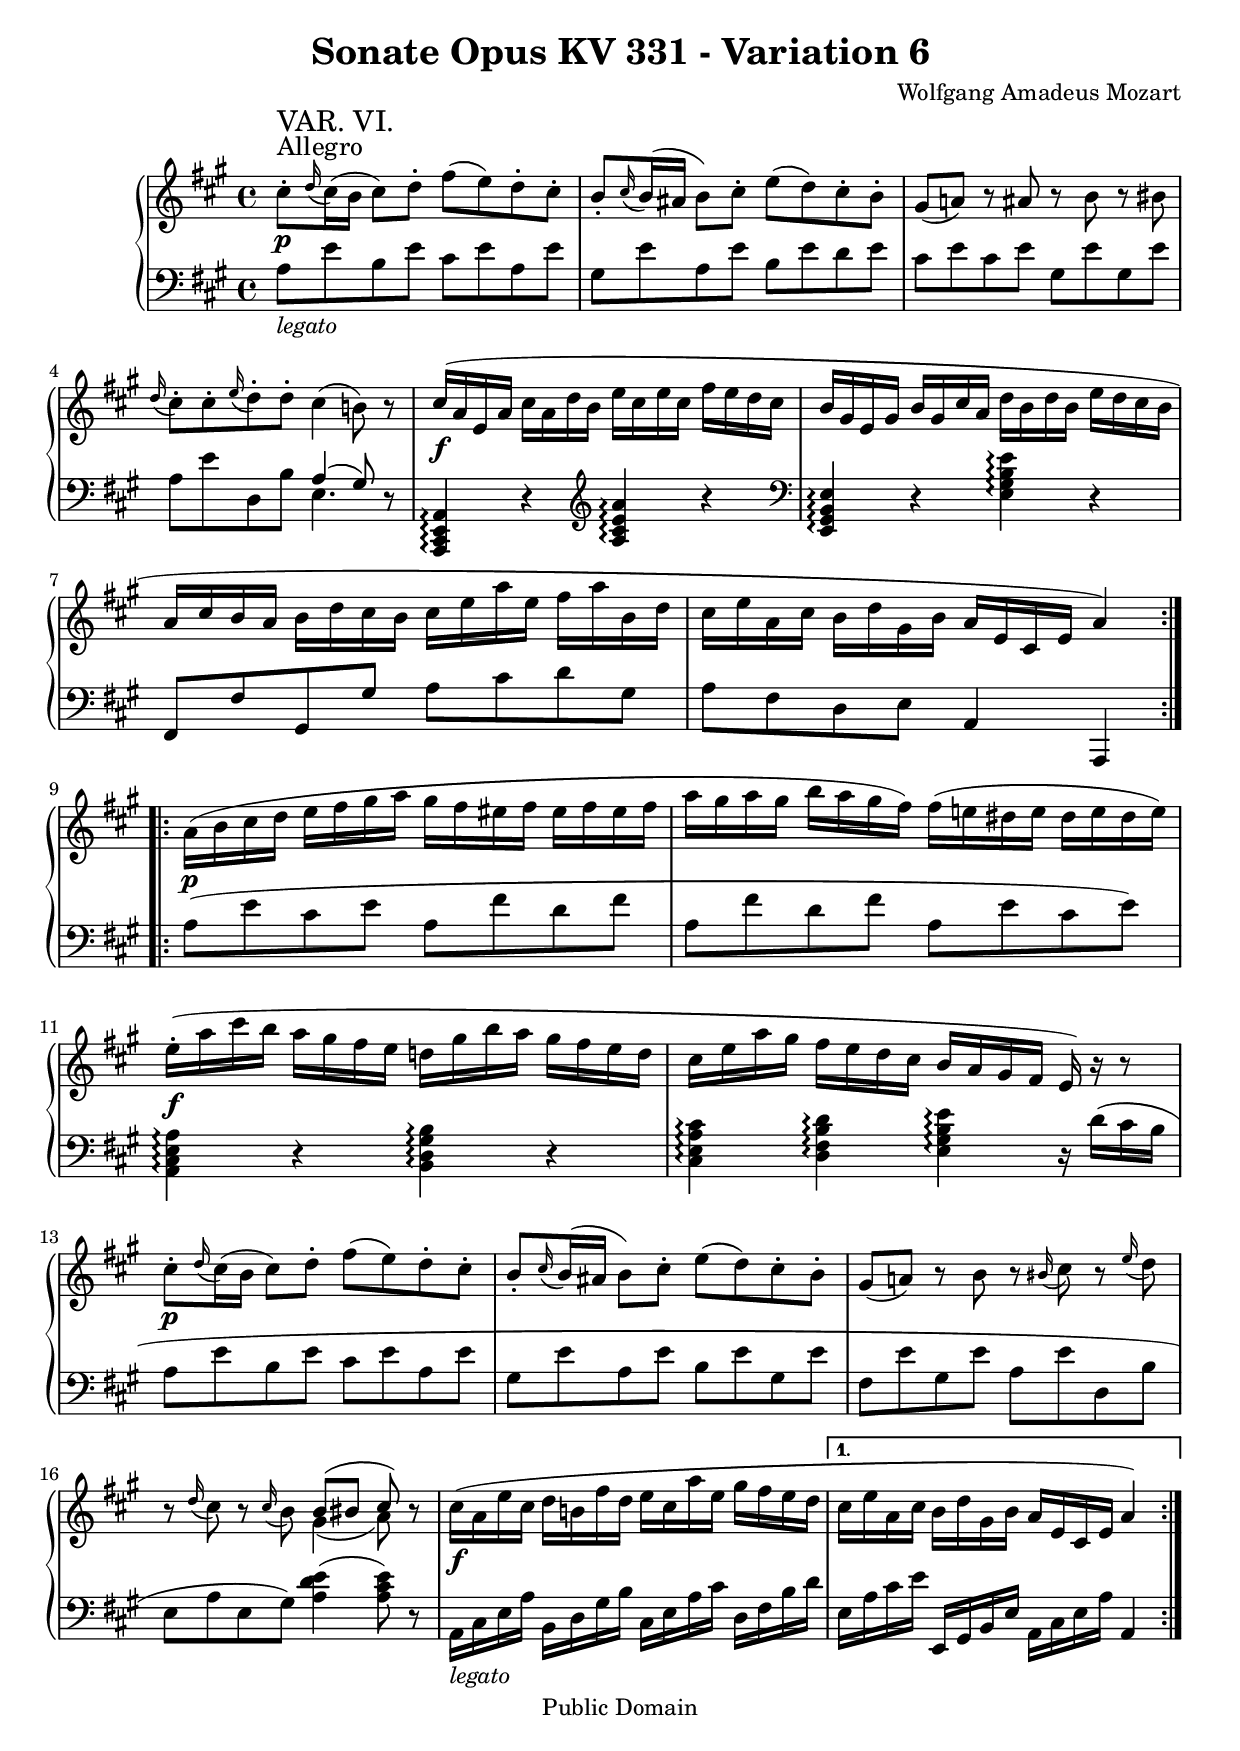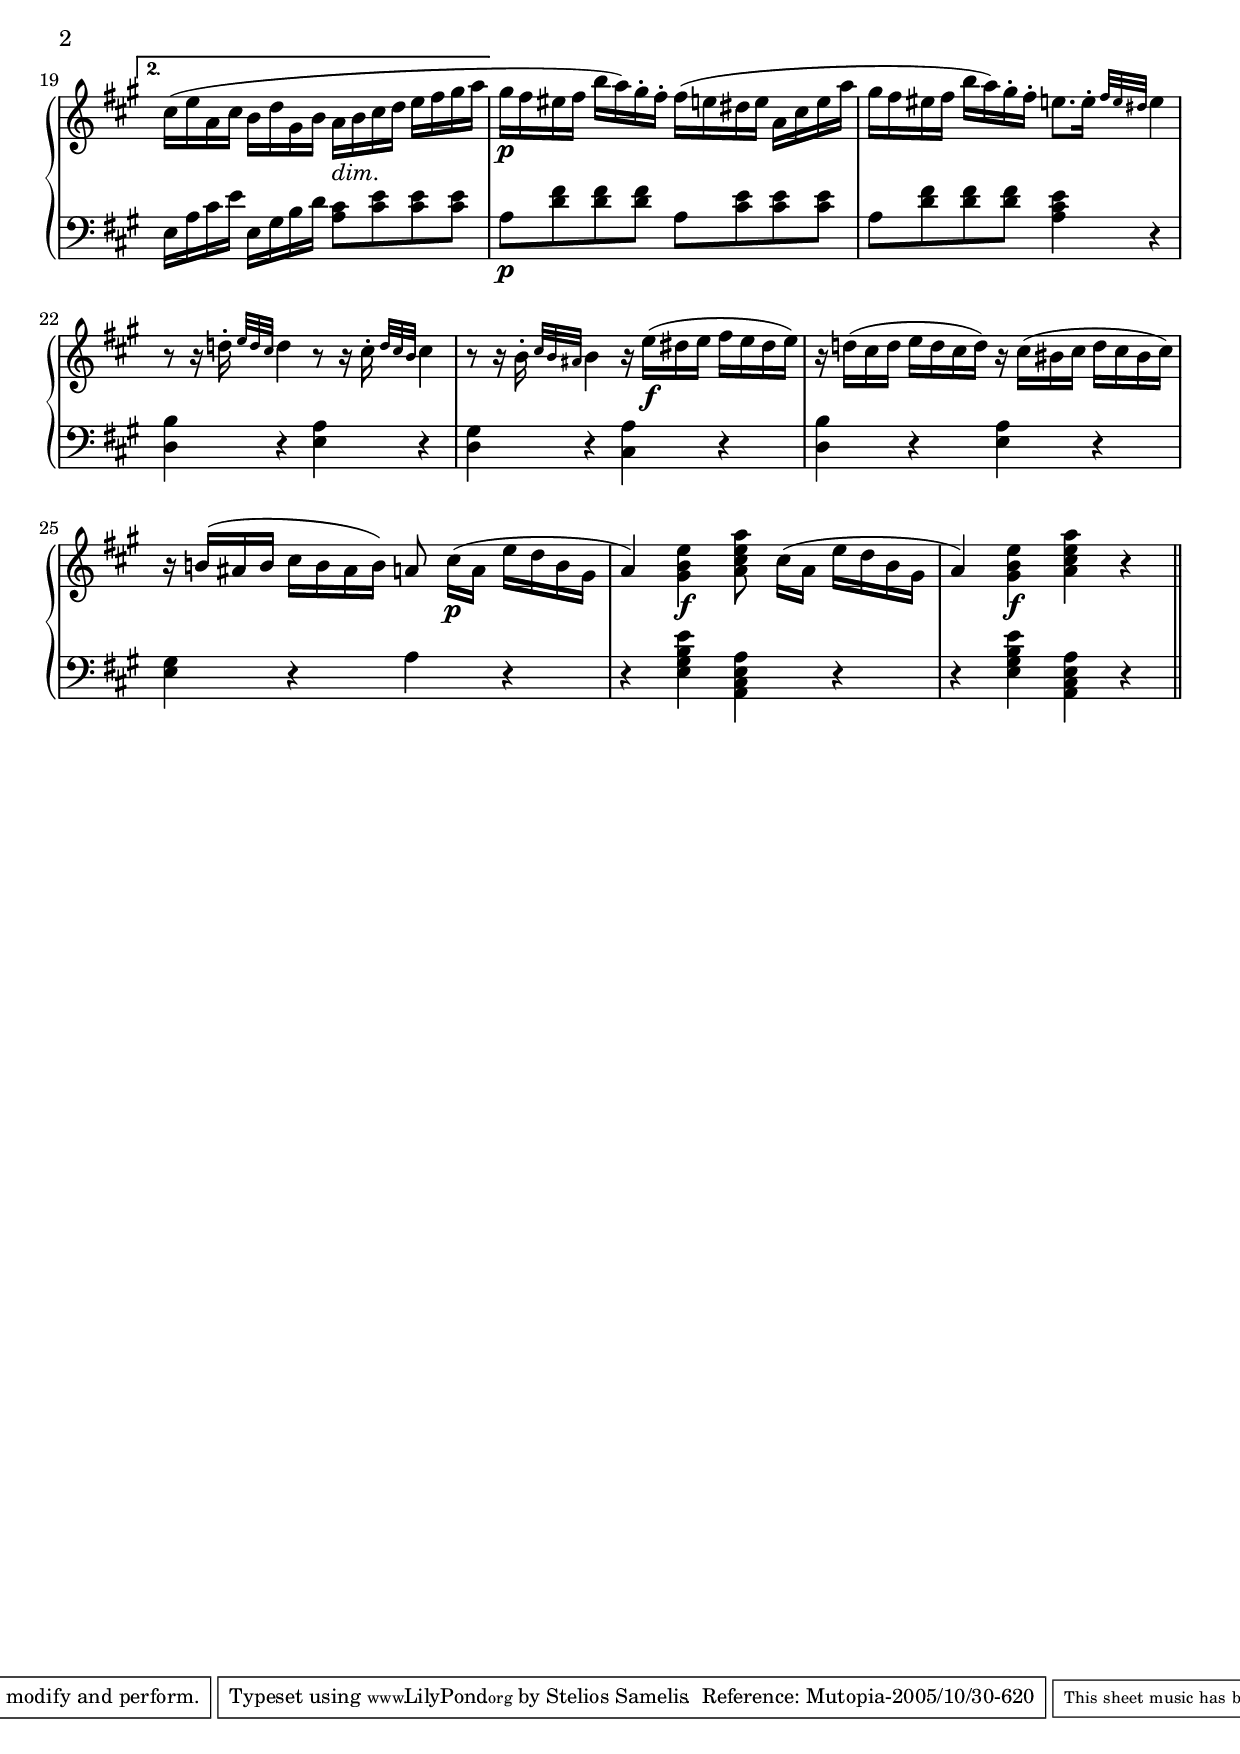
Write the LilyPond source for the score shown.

\version "2.6.0"

\header {
  title = "Sonate Opus KV 331 - Variation 6"
  composer = "Wolfgang Amadeus Mozart"
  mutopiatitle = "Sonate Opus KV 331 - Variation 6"
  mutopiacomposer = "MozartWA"
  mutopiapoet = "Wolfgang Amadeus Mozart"
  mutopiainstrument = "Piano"
  date = "1778 or 1781-3"
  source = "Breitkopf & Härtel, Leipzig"
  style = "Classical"
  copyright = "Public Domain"
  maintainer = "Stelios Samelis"
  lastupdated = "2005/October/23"
  version = "2.6.0"
  
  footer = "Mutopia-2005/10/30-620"
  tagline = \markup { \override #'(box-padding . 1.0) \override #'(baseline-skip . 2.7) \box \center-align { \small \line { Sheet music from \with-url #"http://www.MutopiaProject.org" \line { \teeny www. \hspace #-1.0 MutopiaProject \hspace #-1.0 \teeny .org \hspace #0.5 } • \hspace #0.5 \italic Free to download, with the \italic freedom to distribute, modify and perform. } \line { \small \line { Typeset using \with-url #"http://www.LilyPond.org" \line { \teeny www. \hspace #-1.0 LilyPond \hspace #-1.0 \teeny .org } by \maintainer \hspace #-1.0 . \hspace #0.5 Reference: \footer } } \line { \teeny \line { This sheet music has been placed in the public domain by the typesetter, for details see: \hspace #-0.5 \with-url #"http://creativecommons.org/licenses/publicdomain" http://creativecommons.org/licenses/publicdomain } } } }

}

\score {

 \context GrandStaff
 <<
 \context Staff = "up" {
 \clef treble
 \key a \major
 \time 4/4
 \repeat volta 2 { cis''8\staccato^\markup { \large "Allegro" }\p^\markup { \huge "VAR. VI." }
 \appoggiatura d''16 cis''16( b' cis''8) d''\staccato fis''( e'') d''\staccato cis''\staccato
 b'8\staccato \appoggiatura cis''16 b'16( ais' b'8) cis''\staccato e''( d'') cis''\staccato b'\staccato
 gis'8( a'!) r8 ais' r b' r bis'
 \appoggiatura d''16 cis''8\staccato cis''\staccato \appoggiatura e''16 d''8\staccato d''8\staccato cis''4( b'!8) r8
 cis''16\f( a' e' a' cis'' a' d'' b' e'' cis'' e'' cis'' fis'' e'' d'' cis'' b' gis' e' gis' b' gis' cis'' a' d'' b' d'' b' e'' d'' cis'' b'
 a' cis'' b' a' b' d'' cis'' b' cis'' e'' a'' e'' fis'' a'' b' d'' cis'' e'' a' cis'' b' d'' gis' b' a' e' cis' e' a'4) }
 \repeat volta 2 { a'16\p( b' cis'' d'' e'' fis'' gis'' a'' gis'' fis'' eis'' fis'' eis'' fis'' eis'' fis''
 a''16 gis'' a'' gis'' b'' a'' gis'' fis'') fis''( e''! dis'' e'' dis'' e'' dis'' e'')
 e''16\f\staccato( a'' cis''' b'' a'' gis'' fis'' e'' d''! gis'' b'' a'' gis'' fis'' e'' d''
 cis'' e'' a'' gis'' fis'' e'' d'' cis'' b' a' gis' fis' e') r r8
 cis''8\p\staccato \appoggiatura d''16 cis''16( b' cis''8) d''\staccato fis''( e'') d''\staccato cis''\staccato
 b'8\staccato \appoggiatura cis''16 b'16( ais' b'8) cis''\staccato e''( d'') cis''\staccato b'\staccato
 gis'8( a'!) r8 b' r \appoggiatura bis'16 cis''8 r \appoggiatura e''16 d''8
 r8 \appoggiatura d''16 cis''8 r \appoggiatura cis''16 b'8 << { b'8([ bis'] cis'') } \\ { gis'4( a'8) } >> r8
 cis''16\f( a' e'' cis'' d'' b'! fis'' d'' e'' cis'' a'' e'' gis'' fis'' e'' d'' }
 \alternative {
 { cis'' e'' a' cis'' b' d'' gis' b' a' e' cis' e' a'4) }
 { cis''16( e'' a' cis'' b' d'' gis' b' a'_\markup { \italic "dim." } b' cis'' d'' e'' fis'' gis'' a'' }
 }
 gis''16\p fis'' eis'' fis'' b'' a'') gis''\staccato fis''\staccato fis''( e'' dis'' e'' a' cis'' e'' a''
 gis'' fis'' eis'' fis'' b'' a'') gis''\staccato fis''\staccato e''8. e''16\staccato \grace { fis''32[ e'' dis''] } e''4
 r8 r16 d''!\staccato \grace { e''32[ d'' cis''] } d''4 r8 r16 cis''\staccato \grace { d''32[ cis'' b'] } cis''4
 r8 r16 b'\staccato \grace { cis''32[ b' ais'] } b'4 r16 e''\f( dis'' e'' fis'' e'' dis'' e'')
 r16 d''!( cis'' d'' e'' d'' cis'' d'') r cis''( bis' cis'' d'' cis'' bis' cis'')
 r16 b'!( ais' b' cis'' b' ais' b') a'8 cis''16\p([ a'] e'' d'' b' gis' a'4)
 <gis' b' e''>4\f <a' cis'' e'' a''>8 cis''16([ a'] e'' d'' b' gis' a'4) <gis' b' e''>\f <a' cis'' e'' a''> r \bar "||"
}

 \context Staff = "down" {
 \clef bass
 \key a \major
 \time 4/4
 \repeat volta 2 { a8_\markup { \italic "legato" } e' b e' cis' e' a e' gis e' a e' b e' d' e'
 cis' e' cis' e' gis e' gis e' a e' d b << { a4( gis8) } \\ { e4. } >> r8
 <a,, cis, e, a,>4\arpeggio r \clef treble <a cis' e' a'>\arpeggio r
 \clef bass <e, gis, b, e>4\arpeggio r <e gis b e'>\arpeggio r
 fis,8 fis gis, gis a cis' d' gis a fis d e a,4 a,, }
 \repeat volta 2 { a8( e' cis' e' a fis' d' fis' a fis' d' fis' a e' cis' e')
 <a, cis e a>4\arpeggio r <b, d gis b>\arpeggio r
 <cis e a cis'>\arpeggio <d fis b d'>\arpeggio <e gis b e'>\arpeggio r16 d'([ cis' b]
 a8 e' b e' cis' e' a e' gis e' a e' b e' gis e' fis e' gis e' a e' d b e a e gis) <a d' e'>4( <a cis' e'>8) r
 a,16_\markup { \italic "legato" } cis e a b, d gis b cis e a cis' d fis b d' }
 \alternative { 
 { e16 a cis' e' e, gis, b, e a, cis e a a,4  }
 { e16 a cis' e' e gis b d' <a cis'>8 <cis' e'> <cis' e'> <cis' e'> }
 }
 a8\p <d' fis'> <d' fis'> <d' fis'> a <cis' e'> <cis' e'> <cis' e'> a <d' fis'> <d' fis'> <d' fis'> <a cis' e'>4 r
 <d b>4 r <e a> r <d gis> r <cis a> r <d b> r <e a> r <e gis> r a r r <e gis b e'> <a, cis e a> r
 r4 <e gis b e'> <a, cis e a> r4 \bar "||"
}
>>

 \layout { }

}

\score {

 \unfoldRepeats

 \context GrandStaff
 <<
 \context Staff = "up" {
 \clef treble
 \key a \major
 \time 4/4
 \repeat volta 2 { cis''8\staccato^\markup { \large "Allegro" }\p^\markup { \huge "VAR. VI." }
 \appoggiatura d''16 cis''16( b' cis''8) d''\staccato fis''( e'') d''\staccato cis''\staccato
 b'8\staccato \appoggiatura cis''16 b'16( ais' b'8) cis''\staccato e''( d'') cis''\staccato b'\staccato
 gis'8( a'!) r8 ais' r b' r bis'
 \appoggiatura d''16 cis''8\staccato cis''\staccato \appoggiatura e''16 d''8\staccato d''8\staccato cis''4( b'!8) r8
 cis''16\f( a' e' a' cis'' a' d'' b' e'' cis'' e'' cis'' fis'' e'' d'' cis'' b' gis' e' gis' b' gis' cis'' a' d'' b' d'' b' e'' d'' cis'' b'
 a' cis'' b' a' b' d'' cis'' b' cis'' e'' a'' e'' fis'' a'' b' d'' cis'' e'' a' cis'' b' d'' gis' b' a' e' cis' e' a'4) }
 \repeat volta 2 { a'16\p( b' cis'' d'' e'' fis'' gis'' a'' gis'' fis'' eis'' fis'' eis'' fis'' eis'' fis''
 a''16 gis'' a'' gis'' b'' a'' gis'' fis'') fis''( e''! dis'' e'' dis'' e'' dis'' e'')
 e''16\f\staccato( a'' cis''' b'' a'' gis'' fis'' e'' d''! gis'' b'' a'' gis'' fis'' e'' d''
 cis'' e'' a'' gis'' fis'' e'' d'' cis'' b' a' gis' fis' e') r r8
 cis''8\p\staccato \appoggiatura d''16 cis''16( b' cis''8) d''\staccato fis''( e'') d''\staccato cis''\staccato
 b'8\staccato \appoggiatura cis''16 b'16( ais' b'8) cis''\staccato e''( d'') cis''\staccato b'\staccato
 gis'8( a'!) r8 b' r \appoggiatura bis'16 cis''8 r \appoggiatura e''16 d''8
 r8 \appoggiatura d''16 cis''8 r \appoggiatura cis''16 b'8 << { b'8([ bis'] cis'') } \\ { gis'4( a'8) } >> r8
 cis''16\f( a' e'' cis'' d'' b'! fis'' d'' e'' cis'' a'' e'' gis'' fis'' e'' d'' }
 \alternative {
 { cis'' e'' a' cis'' b' d'' gis' b' a' e' cis' e' a'4) }
 { cis''16( e'' a' cis'' b' d'' gis' b' a'_\markup { \italic "dim." } b' cis'' d'' e'' fis'' gis'' a'' }
 }
 gis''16\p fis'' eis'' fis'' b'' a'') gis''\staccato fis''\staccato fis''( e'' dis'' e'' a' cis'' e'' a''
 gis'' fis'' eis'' fis'' b'' a'') gis''\staccato fis''\staccato e''8. e''16\staccato \grace { fis''32[ e'' dis''] } e''4
 r8 r16 d''!\staccato \grace { e''32[ d'' cis''] } d''4 r8 r16 cis''\staccato \grace { d''32[ cis'' b'] } cis''4
 r8 r16 b'\staccato \grace { cis''32[ b' ais'] } b'4 r16 e''\f( dis'' e'' fis'' e'' dis'' e'')
 r16 d''!( cis'' d'' e'' d'' cis'' d'') r cis''( bis' cis'' d'' cis'' bis' cis'')
 r16 b'!( ais' b' cis'' b' ais' b') a'8 cis''16\p([ a'] e'' d'' b' gis' a'4)
 <gis' b' e''>4\f <a' cis'' e'' a''>8 cis''16([ a'] e'' d'' b' gis' a'4) <gis' b' e''>\f <a' cis'' e'' a''> r \bar "||"
}

 \context Staff = "down" {
 \clef bass
 \key a \major
 \time 4/4
 \repeat volta 2 { a8_\markup { \italic "legato" } e' b e' cis' e' a e' gis e' a e' b e' d' e'
 cis' e' cis' e' gis e' gis e' a e' d b << { a4( gis8) } \\ { e4. } >> r8
 <a,, cis, e, a,>4\arpeggio r \clef treble <a cis' e' a'>\arpeggio r
 \clef bass <e, gis, b, e>4\arpeggio r <e gis b e'>\arpeggio r
 fis,8 fis gis, gis a cis' d' gis a fis d e a,4 a,, }
 \repeat volta 2 { a8( e' cis' e' a fis' d' fis' a fis' d' fis' a e' cis' e')
 <a, cis e a>4\arpeggio r <b, d gis b>\arpeggio r
 <cis e a cis'>\arpeggio <d fis b d'>\arpeggio <e gis b e'>\arpeggio r16 d'([ cis' b]
 a8 e' b e' cis' e' a e' gis e' a e' b e' gis e' fis e' gis e' a e' d b e a e gis) <a d' e'>4( <a cis' e'>8) r
 a,16_\markup { \italic "legato" } cis e a b, d gis b cis e a cis' d fis b d' }
 \alternative { 
 { e16 a cis' e' e, gis, b, e a, cis e a a,4  }
 { e16 a cis' e' e gis b d' <a cis'>8 <cis' e'> <cis' e'> <cis' e'> }
 }
 a8\p <d' fis'> <d' fis'> <d' fis'> a <cis' e'> <cis' e'> <cis' e'> a <d' fis'> <d' fis'> <d' fis'> <a cis' e'>4 r
 <d b>4 r <e a> r <d gis> r <cis a> r <d b> r <e a> r <e gis> r a r r <e gis b e'> <a, cis e a> r
 r4 <e gis b e'> <a, cis e a> r4 \bar "||"
}
>>

 \midi { \tempo 4 = 118 }

}
